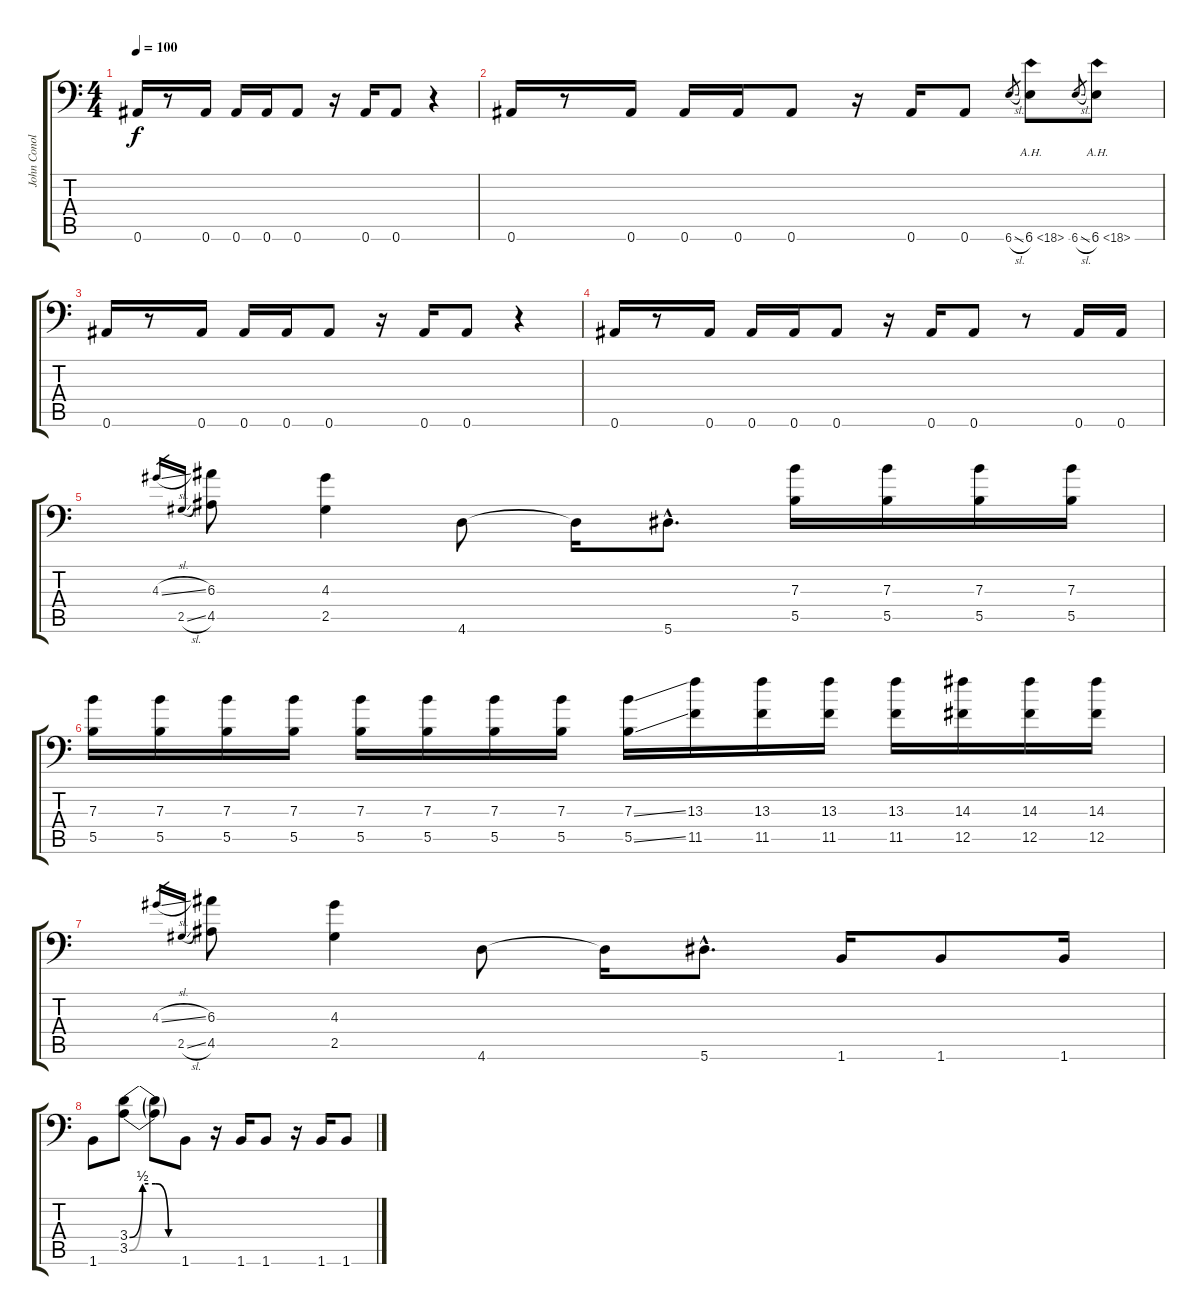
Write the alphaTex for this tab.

\track ("John Conolly - Guitar" "John Conol") {instrument distortionguitar}
\staff {score tabs}
\tuning (Db4 Ab3 E3 B2 Gb2 Bb1) {hide}
\ts (4 4)
\tempo 100
\clef f4
\ks c
0.6.16{dy f volume 11 instrument distortionguitar} r.8 0.6.16 0.6.16 0.6.16 0.6.8 r.16 0.6.16 0.6.8 r.4 |
0.6.16{volume 11 instrument distortionguitar} r.8 0.6.16 0.6.16 0.6.16 0.6.8 r.16 0.6.16 0.6.8 6.6{sl}.8{gr} 6.6{ah 12}.8 6.6{sl}.8{gr} 6.6{ah 12}.8 |
0.6.16{volume 11 instrument distortionguitar} r.8 0.6.16 0.6.16 0.6.16 0.6.8 r.16 0.6.16 0.6.8 r.4 |
0.6.16{volume 11 instrument distortionguitar} r.8 0.6.16 0.6.16 0.6.16 0.6.8 r.16 0.6.16 0.6.8 r.8 0.6.16 0.6.16 |
4.3{sl}.16{gr} 2.5{sl}.16{gr} (6.3 4.5).8 (4.3 2.5).4 4.6.8 4.6{t}.16 5.6{hac}.8{d} (7.3 5.5).16 (7.3 5.5).16 (7.3 5.5).16 (7.3 5.5).16 |
(7.3 5.5).16 (7.3 5.5).16 (7.3 5.5).16 (7.3 5.5).16 (7.3 5.5).16 (7.3 5.5).16 (7.3 5.5).16 (7.3 5.5).16 (7.3{ss} 5.5{ss}).16 (13.3 11.5).16 (13.3 11.5).16 (13.3 11.5).16 (13.3 11.5).16 (14.3 12.5).16 (14.3 12.5).16 (14.3 12.5).16 |
4.3{sl}.16{gr} 2.5{sl}.16{gr} (6.3 4.5).8 (4.3 2.5).4 4.6.8 4.6{t}.16 5.6{hac}.8{d} 1.6.16 1.6.8 1.6.16 |
1.6.8 (3.4{be (custom 0 0 15 2 30 2 45 0 60 0)} 3.5{be (custom 0 0 15 2 30 2 45 0 60 0)}).8 (3.4{t} 3.5{t}).8 1.6.8 r.16 1.6.16 1.6.8 r.16 1.6.16 1.6.8
